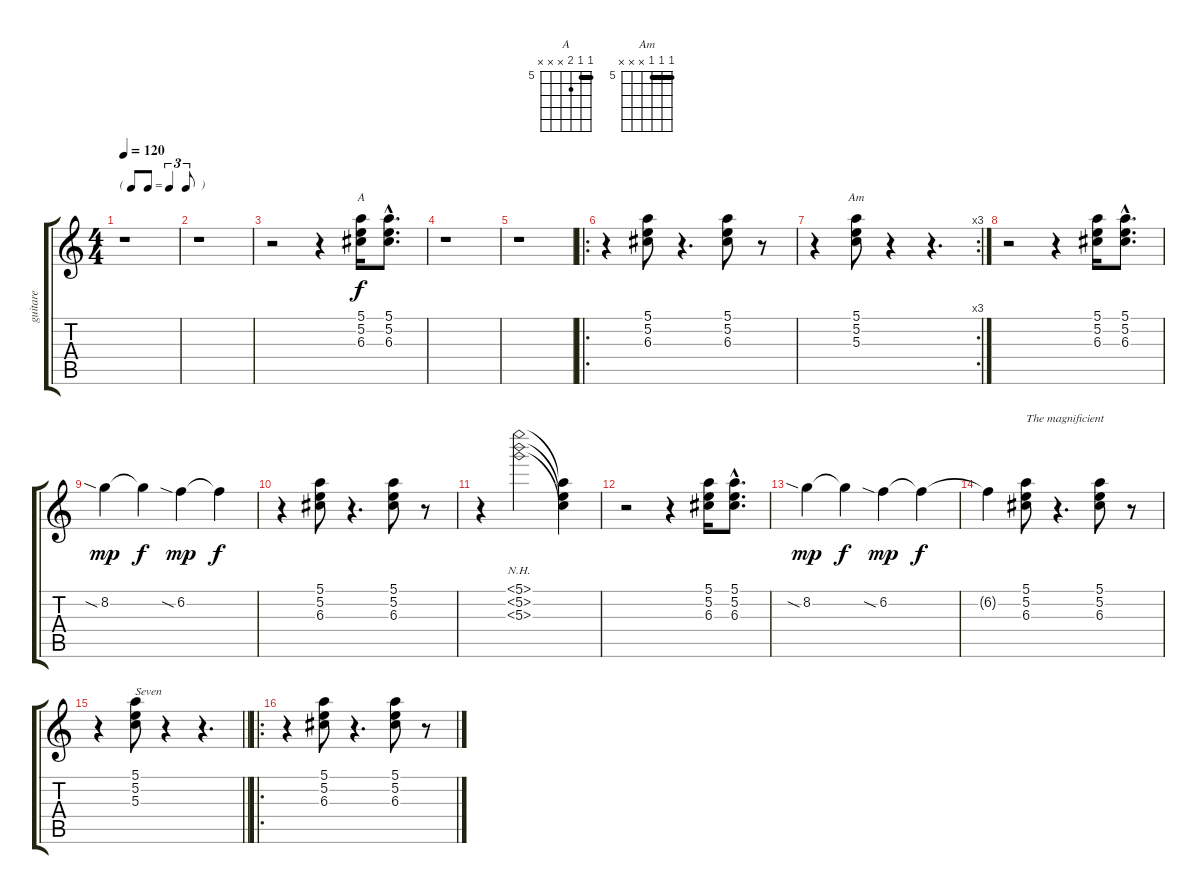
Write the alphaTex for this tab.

\track ("guitare" "guitare") {instrument electricguitarclean}
\staff {score tabs}
\tuning (E4 B3 G3 D3 A2 E2) {hide}
\chord ("A" 5 5 6 x x x) {firstfret 5 barre 5}
\chord ("Am" 5 5 5 x x x) {firstfret 5 barre 5}
\ts (4 4)
\tf triplet8th
\tempo 120
\clef g2
\ks c
r.1{dy f instrument electricguitarclean} |
r.1 |
r.2 r.4 (5.1 5.2 6.3).16{ch "A"} (5.1{hac} 5.2{hac} 6.3{hac}).8{d} |
r.1 |
r.1 |
\ro
r.4 (5.1 5.2 6.3).8 r.4{d} (5.1 5.2 6.3).8 r.8 |
\rc 3
r.4 (5.1 5.2 5.3).8{ch "Am"} r.4 r.4{d} |
r.2 r.4 (5.1 5.2 6.3).16 (5.1{hac} 5.2{hac} 6.3{hac}).8{d} |
8.2{sia}.4{dy mp} 8.2{t}.4{dy f} 6.2{sia}.4{dy mp} 6.2{t}.4{dy f} |
r.4 (5.1 5.2 6.3).8 r.4{d} (5.1 5.2 6.3).8 r.8 |
r.4 (5.1{nh} 5.2{nh} 5.3{nh}).2 (5.1{t} 5.2{t} 5.3{t}).4 |
r.2 r.4 (5.1 5.2 6.3).16 (5.1{hac} 5.2{hac} 6.3{hac}).8{d} |
8.2{sia}.4{dy mp} 8.2{t}.4{dy f} 6.2{sia}.4{dy mp} 6.2{t}.4{dy f} |
6.2{t}.4 (5.1 5.2 6.3).8{txt "The magnificient"} r.4{d} (5.1 5.2 6.3).8 r.8 |
\barLineRight lightlight
r.4 (5.1 5.2 5.3).8{txt "Seven"} r.4 r.4{d} |
\ro
r.4 (5.1 5.2 6.3).8 r.4{d} (5.1 5.2 6.3).8 r.8
